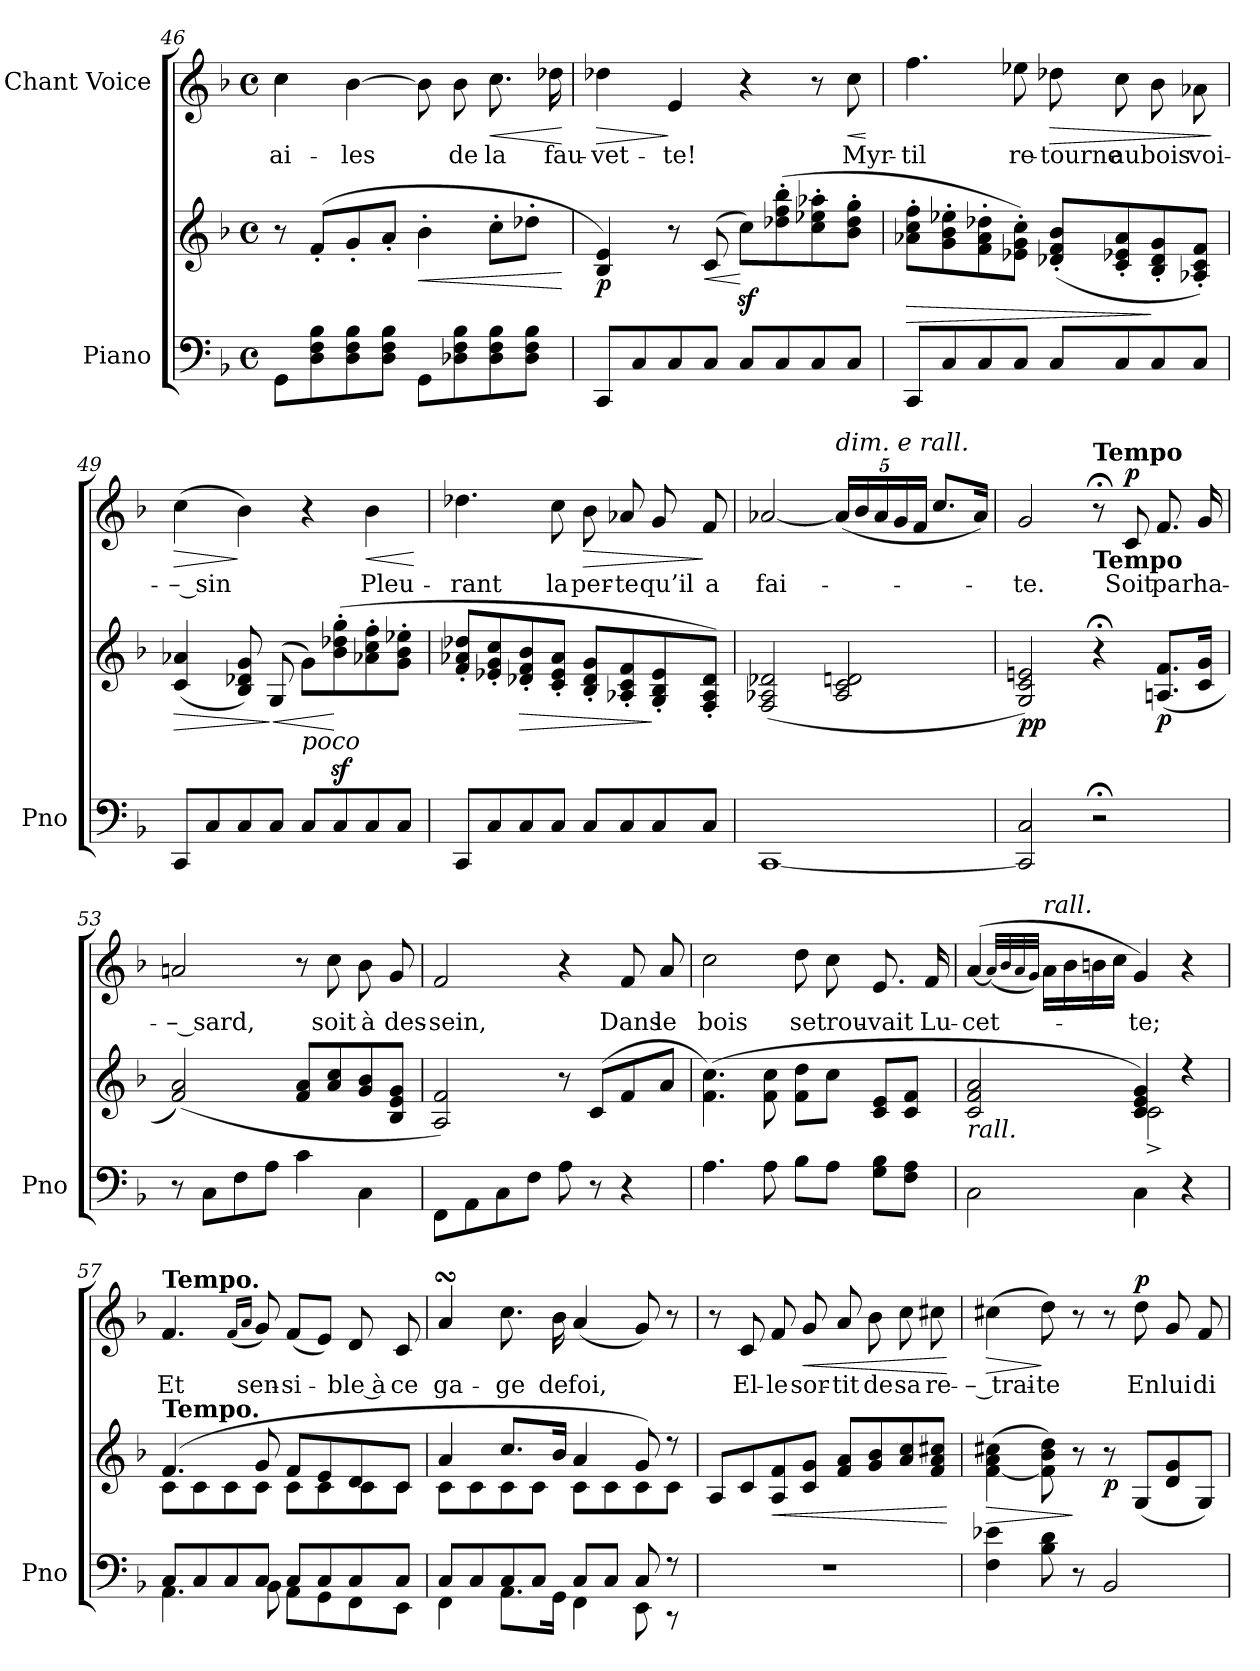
**kern	**kern	**dynam	**kern	**text	**dynam
*part2	*part2	*part2	*part1	*part1	*part1
*staff3	*staff2	*staff2/3	*staff1	*staff1	*staff1
*I"Piano	*	*	*I"Chant Voice	*	*
*I'Pno	*	*	*	*	*
!!LO:LB:g=z
*clefF4	*clefG2	*	*clefG2	*	*
*k[b-]	*k[b-]	*	*k[b-]	*	*
*M4/4	*M4/4	*	*M4/4	*	*
*met(c)	*met(c)	*	*met(c)	*	*
=46	=46	=46	=46	=46	=46
!	!	!	!	!LO:LY:b	!
8GG\L	8r	.	4cc\	ai-	.
8D\ 8F\ 8B-\	(8f'/L	.	.	.	.
!	!	!	!	!LO:LY:b	!
8D\ 8F\ 8B-\	8g'/	.	[4b-\	-les	.
8D\ 8F\ 8B-\J	8a'/J	.	.	.	.
!	!	!LO:HP:b	!	!	!
8GG\L	4b-'\	<	8b-\]	.	.
!	!	!	!	!LO:LY:b	!
8D-X\ 8F\ 8B-\	.	.	8b-\	de	.
!	!	!	!	!LO:LY:b	!LO:HP:b
8D-\ 8F\ 8B-\	8cc'\L	.	8.cc\	la	<
8D-\ 8F\ 8B-\J	8dd-X'\J	.	.	.	.
!	!	!	!	!LO:LY:b	!
.	.	.	16dd-X\	fau-	.
.	.	[	.	.	[
=47	=47	=47	=47	=47	=47
!	!	!LO:DY:b	!	!LO:LY:b	!LO:HP:b
8CC/L	4B-/ 4e/)	p	4dd-X\	-vet-	>
8C/	.	.	.	.	.
!	!	!	!	!LO:LY:b	!
8C/	8r	.	4e/	-te!	]
!	!	!LO:HP:b	!	!	!
8C/J	(<8c/	<	.	.	.
!	!	!LO:DY:n=1:b	!	!	!
8C/L	8ccz<\L)	[ other-dynamics	4r	.	.
8C/	(8dd-X\' 8ff\' 8bb-\'	.	.	.	.
8C/	8cc\' 8ee-X\' 8aa-X\'	.	8r	.	.
!	!	!	!	!LO:LY:b	!LO:HP:b
8C/J	8b-\' 8dd-\' 8gg\'J	.	8cc\	Myr-	<
.	.	.	.	.	[
=48	=48	=48	=48	=48	=48
!	!	!LO:HP:b	!	!LO:LY:b	!
8CC/L	8a-X\' 8cc\' 8ff\'L	>	4.ff\	-til	.
8C/	8g\' 8b-\' 8ee-X\'	.	.	.	.
8C/	8f\' 8a-\' 8dd-X\'	.	.	.	.
!	!	!	!	!LO:LY:b	!
8C/J	8e-X\' 8g\' 8cc\'J)	.	8ee-X\	re-	.
!	!	!	!	!LO:LY:b	!LO:HP:b
8C/L	(8d-X/' 8f/' 8b-/'L	.	8dd-X\	-tourne	>
!	!	!	!	!LO:LY:b	!
8C/	8c/' 8e-X/' 8a-/'	.	8cc\	au	.
!	!	!	!	!LO:LY:b	!
8C/	8B-/' 8d-/' 8g/'	]	8b-\	bois	.
!	!	!	!	!LO:LY:b	!
8C/J	8A-X/' 8c/' 8f/'J)	.	8a-X\	voi-	.
.	.	.	.	.	]
!!LO:LB:g=z
=49	=49	=49	=49	=49	=49
!	!	!LO:HP:b	!	!LO:LY:b	!LO:HP:b
8CC/L	(4c/ 4a-X/	>	(4cc\	-– sin	>
8C/	.	.	.	.	.
8C/	8B-/ 8d-X/ 8g/)	.	4b-\)	.	]
!	!	!LO:HP:n=1:b	!	!	!
8C/J	(<8G/	] <	.	.	.
!	!LO:TX:b:i:t=poco	!	!	!	!
8C/L	8g\L)	.	4r	.	.
8C/	(8b-\z<' 8dd-X\z<' 8gg\z<'	[	.	.	.
!	!	!	!	!LO:LY:b	!LO:HP:b
8C/	8a-X\' 8cc\' 8ff\'	.	4b-\	Pleu-	<
8C/J	8g\' 8b-\' 8ee-X\'J	.	.	.	.
.	.	.	.	.	[
=50	=50	=50	=50	=50	=50
!	!	!	!	!LO:LY:b	!
8CC/L	8f/' 8a-X/' 8dd-X/'L	.	4.dd-X\	-rant	.
8C/	8e-X/' 8g/' 8cc/'	.	.	.	.
!	!	!LO:HP:b	!	!	!
8C/	8d-X/' 8f/' 8b-/'	>	.	.	.
!	!	!	!	!LO:LY:b	!
8C/J	8c/' 8e-/' 8a-/'J	.	8cc\	la	.
!	!	!	!	!LO:LY:b	!LO:HP:b
8C/L	8B-/' 8d-/' 8g/'L	.	8b-\	per-	>
!	!	!	!	!LO:LY:b	!
8C/	8A-X/' 8c/' 8f/'	.	8a-X/	-te	.
!	!	!	!	!LO:LY:b	!
8C/	8G/' 8B-/' 8e-/'	]	8g/	qu’il	.
!	!	!	!	!LO:LY:b	!
8C/J	8F/' 8A-/' 8d-/'J)	.	8f/	a	]
=51	=51	=51	=51	=51	=51
!	!	!	!	!LO:LY:b	!
[1CC	(2F/ 2A-X/ 2d-X/	.	[2a-X/	fai-	.
!	!	!	!LO:TX:a:i:t=dim. e rall.	!	!
.	2A-/ 2c/ 2dn/	.	(20a-/LL]	.	.
.	.	.	20b-/	.	.
.	.	.	20a-/	.	.
.	.	.	20g/	.	.
.	.	.	20f/JJ	.	.
.	.	.	8.cc/L	.	.
.	.	.	16a-/Jk)	.	.
=52	=52	=52	=52	=52	=52
!	!	!LO:DY:b	!	!LO:LY:b	!
2CC/] 2C/	2G/ 2c/ 2en/)	pp	2g/	-te.	.
!	!	!	!LO:TX:a:B:t=Tempo	!	!
!	!	!	!LO:TX:b:B:t=Tempo	!	!
2r;<	4r;<	.	8r;<	.	.
!	!	!	!	!LO:LY:b	!LO:DY:a
.	.	.	8c/	Soit	p
!	!	!LO:DY:b	!	!LO:LY:b	!
.	(8.An/ 8.f/L	p	8.f/	par	.
!	!	!	!	!LO:LY:b	!
.	16c/ 16g/Jk	.	16g/	ha-	.
!!LO:LB:g=z
=53	=53	=53	=53	=53	=53
!	!	!	!	!LO:LY:b	!
8r	(2f/ 2a/)	.	2an/	-– sard,	.
8C\L	.	.	.	.	.
8F\	.	.	.	.	.
8A\J	.	.	.	.	.
4c\	8f/ 8a/L	.	8r	.	.
!	!	!	!	!LO:LY:b	!
.	8a/ 8cc/	.	8cc\	soit	.
!	!	!	!	!LO:LY:b	!
4C\	8g/ 8b-/	.	8b-\	à	.
!	!	!	!	!LO:LY:b	!
.	8B-/ 8e/ 8g/J	.	8g/	des-	.
=54	=54	=54	=54	=54	=54
!	!	!	!	!LO:LY:b	!
8FF\L	2A/ 2f/)	.	2f/	-sein,	.
8AA\	.	.	.	.	.
8C\	.	.	.	.	.
8F\J	.	.	.	.	.
8A\	8r	.	4r	.	.
8r	(8c/L	.	.	.	.
!	!	!	!	!LO:LY:b	!
4r	8f/	.	8f/	Dans	.
!	!	!	!	!LO:LY:b	!
.	8a/J	.	8a/	le	.
=55	=55	=55	=55	=55	=55
!	!	!	!	!LO:LY:b	!
4.A\	(4.f\ 4.cc\)	.	2cc\	bois	.
8A\	8f\ 8cc\	.	.	.	.
!	!	!	!	!LO:LY:b	!
8B-\L	8f\ 8dd\L	.	8dd\	se	.
!	!	!	!	!LO:LY:b	!
8A\J	8cc\J	.	8cc\	trou-	.
!	!	!	!	!LO:LY:b	!
8G\ 8B-\L	8c/ 8e/L	.	8.e/	-vait	.
8F\ 8A\J	8c/ 8f/J	.	.	.	.
!	!	!	!	!LO:LY:b	!
.	.	.	16f/	Lu-	.
=56	=56	=56	=56	=56	=56
*	*^	*	*	*	*
!	!LO:TX:b:i:t=rall.	!	!	!	!	!
!	!	!	!	!	!LO:LY:b	!
2C\	2c/ 2f/ 2a/	2ryy	.	([4a/	-cet-	.
.	.	.	.	(32qa/LLL]	.	.
.	.	.	.	32qb-/	.	.
.	.	.	.	32qa/	.	.
.	.	.	.	32qg/JJJ)	.	.
!	!	!	!	!LO:TX:a:i:t=rall.	!	!
.	.	.	.	16a\LL	.	.
.	.	.	.	16b-\	.	.
.	.	.	.	16bn\	.	.
.	.	.	.	16cc\JJ	.	.
!	!	!	!	!	!LO:LY:b	!
4C\	4c/ 4e/ 4g/)	2c^\	.	4g/)	-te;	.
4r	4r	.	.	4r	.	.
!!LO:PB:g=z
=57	=57	=57	=57	=57	=57	=57
*^	*	*	*	*	*	*
!	!	!	!	!	!LO:TX:a:B:t=Tempo.	!	!
!	!	!LO:TX:a:B:t=Tempo.	!	!	!	!	!
!	!	!	!	!	!	!LO:LY:b	!
8C/L	4.AA\	(4.f/	8c\L	.	4.f/	Et	.
8C/	.	.	8c\	.	.	.	.
8C/	.	.	8c\	.	.	.	.
.	.	.	.	.	(16qf/LL	.	.
.	.	.	.	.	16qa/JJ	.	.
!	!	!	!	!	!	!LO:LY:b	!
8C/J	8BB-\	8g/	8c\J	.	8g/)	sen-	.
!	!	!	!	!	!	!LO:LY:b	!
8C/L	8AA\L	8f/L	8c\L	.	(8f/L	-si-	.
8C/	8GG\	8e/	8c\	.	8e/J)	.	.
!	!	!	!	!	!	!LO:LY:b	!
8C/	8FF\	8d/	8c\	.	8d/	ble à	.
!	!	!	!	!	!	!LO:LY:b	!
8C/J	8EE\J	8c/J	8c\J	.	8c/	ce	.
=58	=58	=58	=58	=58	=58	=58	=58
!	!	!	!	!	!	!LO:LY:b	!
8C/L	4FF\	4a/	8c\L	.	4asSsS/	ga-	.
8C/	.	.	8c\	.	.	.	.
!	!	!	!	!	!	!LO:LY:b	!
8C/	8.AA\L	8.cc/L	8c\	.	8.cc\	-ge	.
8C/J	.	.	8c\J	.	.	.	.
!	!	!	!	!	!	!LO:LY:b	!
.	16GG\Jk	16b-/Jk	.	.	16b-\	de	.
!	!	!	!	!	!	!LO:LY:b	!
8C/L	4FF\	4a/	8c\L	.	(4a/	foi,	.
8C/J	.	.	8c\	.	.	.	.
8C/	8EE\	8g/)	8c\	.	8g/)	.	.
8r	8r	8r	8c\J	.	8r	.	.
*v	*v	*	*	*	*	*	*
*	*v	*v	*	*	*	*
=59	=59	=59	=59	=59	=59
1r	8A/L	.	8r	.	.
!	!	!	!	!LO:LY:b	!
.	8c/	.	8c/	El-	.
!	!	!LO:HP:b	!	!LO:LY:b	!
.	8A/ 8f/	<	8f/	-le	.
!	!	!	!	!LO:LY:b	!LO:HP:b
.	8c/ 8g/J	.	8g/	sor-	<
!	!	!	!	!LO:LY:b	!
.	8f/ 8a/L	.	8a/	-tit	.
!	!	!	!	!LO:LY:b	!
.	8g/ 8b-/	.	8b-\	de	.
!	!	!	!	!LO:LY:b	!
.	8a/ 8cc/	.	8cc\	sa	.
!	!	!	!	!LO:LY:b	!
.	8f/ 8a/ 8cc#X/J	.	8cc#X\	re-	.
.	.	[	.	.	[
!!LO:LB:g=z
=60	=60	=60	=60	=60	=60
!	!	!LO:HP:b	!	!LO:LY:b	!LO:HP:b
4F\ 4e-X\	(>[4f\ 4a\ 4cc#X\	>	(4cc#X\	-– trai-	>
!	!	!	!	!LO:LY:b	!
8B-\ 8d\	8f\] 8b-\ 8dd\)	.	8dd\)	-te	]
8r	8r	]	8r	.	.
!	!	!LO:DY:b	!	!	!
2BB-/	8r	p	8r	.	.
!	!	!	!	!LO:LY:b	!LO:DY:a
.	(8G/L	.	8dd\	En	p
!	!	!	!	!LO:LY:b	!
.	8d/ 8g/	.	8g/	lui	.
!	!	!	!	!LO:LY:b	!
.	8G/J)	.	8f/	di-	.
=	=	=	=	=	=
*-	*-	*-	*-	*-	*-
